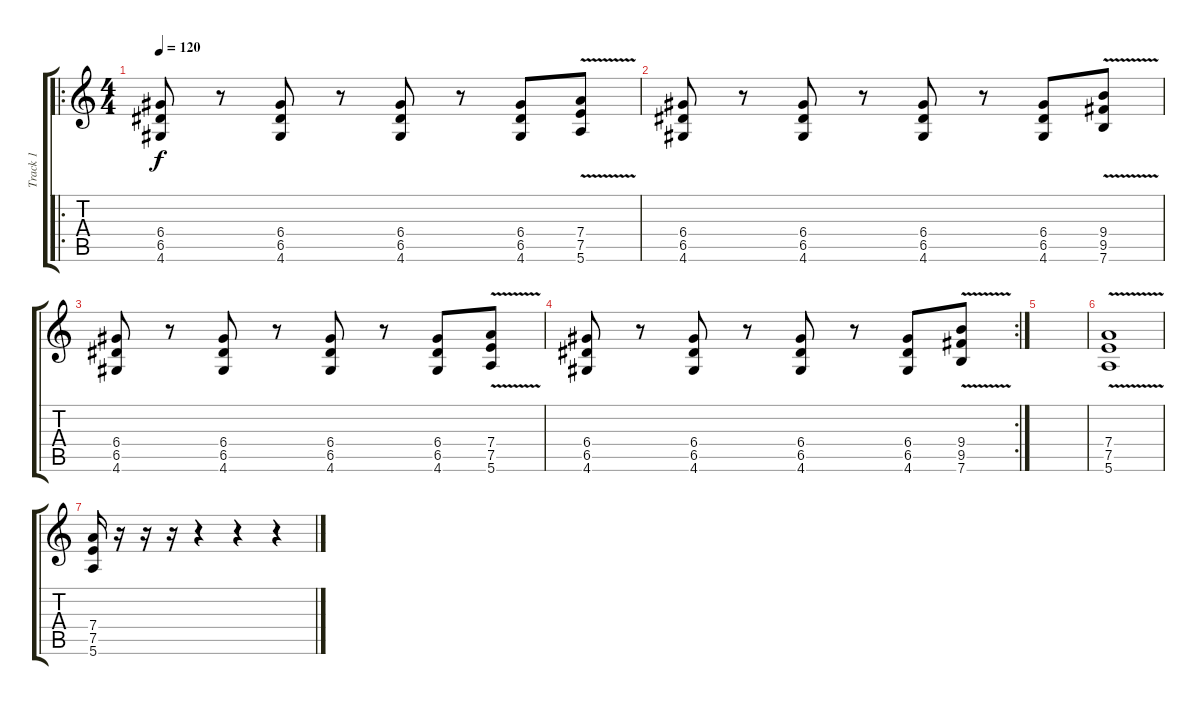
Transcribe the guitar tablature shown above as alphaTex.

\track ("Track 1" "Track 1") {instrument distortionguitar}
\staff {score tabs}
\tuning (E4 B3 G3 D3 A2 E2) {hide}
\ro
\ts (4 4)
\tempo 120
\clef g2
\ks c
(6.4 6.5 4.6).8{dy f} r.8 (6.4 6.5 4.6).8 r.8 (6.4 6.5 4.6).8 r.8 (6.4 6.5 4.6).8 (7.4{v} 7.5{v} 5.6{v}).8 |
(6.4 6.5 4.6).8 r.8 (6.4 6.5 4.6).8 r.8 (6.4 6.5 4.6).8 r.8 (6.4 6.5 4.6).8 (9.4{v} 9.5{v} 7.6{v}).8 |
(6.4 6.5 4.6).8 r.8 (6.4 6.5 4.6).8 r.8 (6.4 6.5 4.6).8 r.8 (6.4 6.5 4.6).8 (7.4{v} 7.5{v} 5.6{v}).8 |
\rc 2
(6.4 6.5 4.6).8 r.8 (6.4 6.5 4.6).8 r.8 (6.4 6.5 4.6).8 r.8 (6.4 6.5 4.6).8 (9.4{v} 9.5{v} 7.6{v}).8 |
|
(7.4{v} 7.5{v} 5.6{v}).1 |
(7.4 7.5 5.6).16 r.16 r.16 r.16 r.4 r.4 r.4
